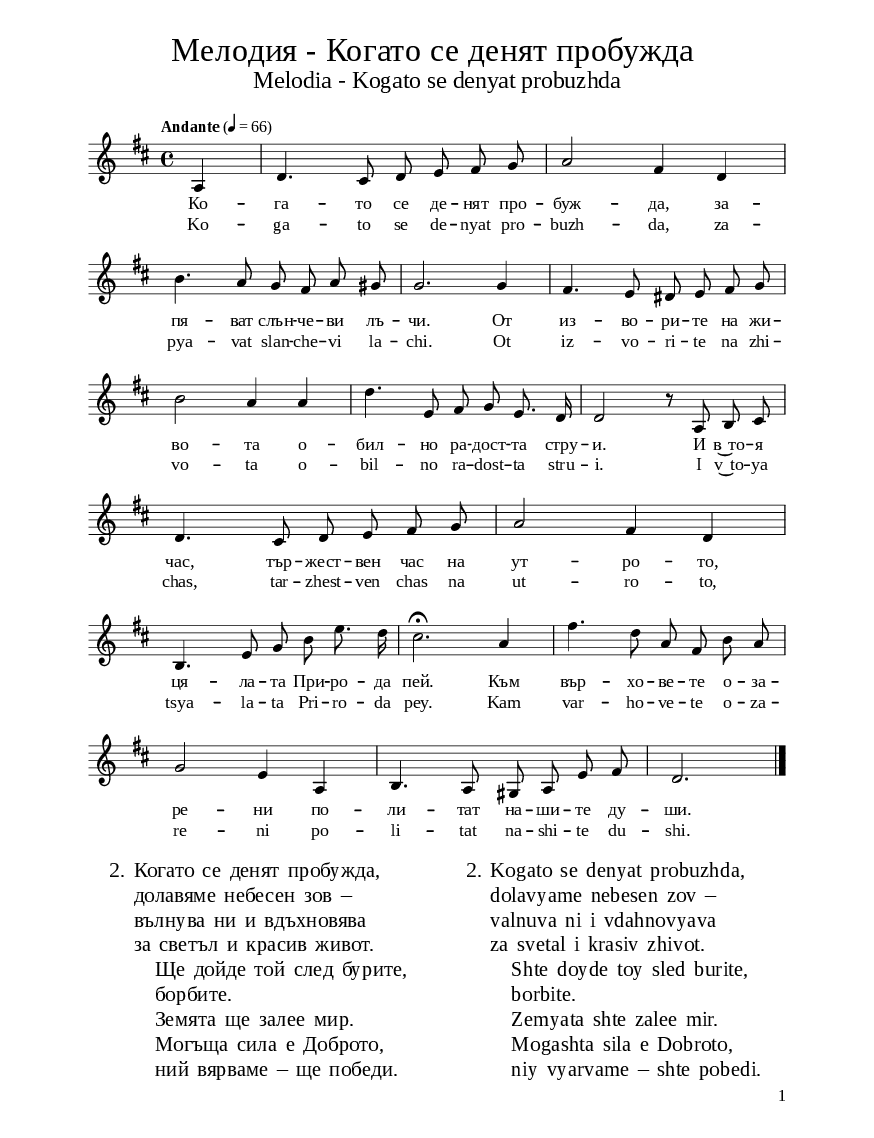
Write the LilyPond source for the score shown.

\version "2.24.0"

% include paper part and global functions
\include "include/globals.ily"

\bookpart {
  \include "include/bookpart-paper.ily"
  \score {
    \include "include/score-layout.ily"

    \new Voice \relative c' {
      \clef treble
      \key d \major
      \time 4/4
      \tempoFunc "Andante" 4 "66"
      \autoBeamOff
      \partial 4
      a4 | d4. cis8 d8 e8 fis8 g8 | a2 fis4 d4 | \break

      b'4. a8 g fis a gis |g2. g4 | fis4. e8 dis e fis g | \break

      b2 a4 a |d4. e,8 fis8 g8 e8. d16 | d2 r8 a8 b8 cis8 | \break

      d4. cis8 d e fis g | a2 fis4 d4 | \break

      b4. e8 g b e8. d16 | cis2.\fermata a4 | fis'4. d8 a fis b a \break |

      g2 e4 a,4 | b4. a8 gis a e'8 fis | d2 . \bar "|." \break
    }


    \addlyrics {
      Ко -- га -- то се де -- нят про -- буж -- да,
      за -- пя -- ват слън -- че -- ви лъ -- чи.
      От из -- во -- ри -- те на жи -- во -- та
      о -- бил -- но ра -- дост -- та стру -- и.
      И в~то -- я час, тър -- жест -- вен час на ут -- ро -- то,
      ця -- ла -- та При -- ро -- да пей.
      Към вър -- хо -- ве -- те о -- за -- ре -- ни
      по -- ли -- тат на -- ши -- те ду -- ши.}
      \addlyrics {
        Ko -- ga -- to se de -- nyat pro -- buzh -- da,
        za -- pya -- vat slan -- che -- vi la -- chi.
        Ot iz -- vo -- ri -- te na zhi -- vo -- ta
        o -- bil -- no ra -- dost -- ta stru -- i.
        I v~to -- ya chas, tar -- zhest -- ven chas na ut -- ro -- to,
        tsya -- la -- ta Pri -- ro -- da pey.
        Kam var -- ho -- ve -- te o -- za -- re -- ni
        po -- li -- tat na -- shi -- te du -- shi.}

        \header {
          title = \titleFunc "Мелодия - Когато се денят пробужда " "Melodia - Kogato se denyat probuzhda"
        }

        \midi{}

      } % score

      \markup \fontsize #bgCoupletFontSize {
        \hspace #2
        \override #`(baseline-skip . ,bgCoupletBaselineSkip)
        \column {
          \line {   2. Когато се денят пробужда,}
          \line {   "   " долавяме небесен зов – }
          \line {   "   " вълнува ни и вдъхновява}
          \line {   "   " за светъл и красив живот.}
          \line {   "       " Ще дойде той след бурите, }
          \line {   "       " борбите.}
          \line {   "       " Земята ще залее мир.}
          \line {   "       " Могъща сила е Доброто,}
          \line {   "       " ний вярваме – ще победи.}
        }

        \hspace #5
        \override #`(baseline-skip . ,bgCoupletBaselineSkip)
        \column {
          \line {   2.  Kogato se denyat probuzhda,}
          \line {   "   " dolavyame nebesen zov – }
          \line {   "   " valnuva ni i vdahnovyava}
          \line {   "   " za svetal i krasiv zhivot.}
          \line {   "       " Shte doyde toy sled burite,}
          \line {   "       " borbite.}
          \line {   "       " Zemyata shte zalee mir.}
          \line {   "       " Mogashta sila e Dobroto,}
          \line {   "       " niy vyarvame – shte pobedi.}
        } %column
      } % markup

      % include foreign translation(s) of the song
      \version "2.24.0"

\markup \fill-line { \fontsize #deTitleFontSize "Melodie - Wenn der Tag erwacht" }
\markup \null
\markup \null
\markup \fontsize #deCoupletFontSize {
  \hspace #10
  \override #`(baseline-skip . ,deCoupletBaselineSkip)

  \column {
    \line { " " }

    \line { " "Wenn der Tag erwacht, }

    \line { " "beginnen die Sonnenstrahlen zu singen.}

    \line { " "Aus den Quellen des Lebens}

    \line { " "strömt reichlich die Freude. }

    \line { " "Und in dieser feierlichen Morgenstunde}

    \line { " "singt die ganze Natur.}

    \line { " "Zu den beschienenen Gipfeln}

    \line { " "fliegen unsere Seelen.}

    \line { " " }

    \line { " "Wenn der Tag erwacht,}

    \line { " "vernehmen wir den himmlischen Ruf – }

    \line { " "er bewegt und inspiriert uns}

    \line { " "zu einem hellen und schönen Leben.}

    \line { " "Er wird nach den Stürmen, nach den Kämpfen kommen.}

    \line { " "Frieden wird die Erde überfluten.}

    \line { " "Eine mächtige Kraft ist das Gute, }

    \line { " "wir glauben –  es wird siegen. }

  }
}


    } % bookpart

    % Più mosso
    %
